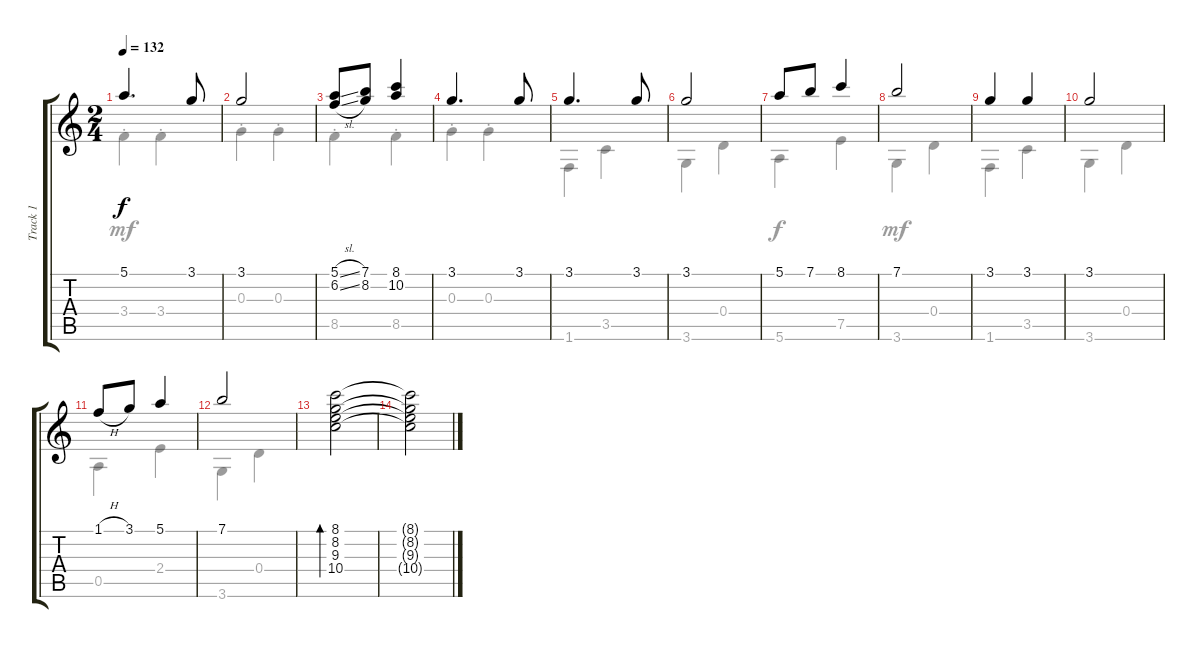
\track ("Track 1" "Track 1") {instrument acousticguitarnylon}
\staff {score tabs}
\tuning (E4 B3 G3 D3 A2 E2) {hide}
\voice
\ts (2 4)
\tempo 132
\clef g2
\ks c
5.1.4{d dy f} 3.1.8 |
3.1.2 |
(5.1{sl} 6.2{sl}).8 (7.1 8.2).8 (8.1 10.2).4 |
3.1.4{d} 3.1.8 |
3.1.4{d} 3.1.8 |
3.1.2 |
5.1.8 7.1.8 8.1.4 |
7.1.2 |
3.1.4 3.1.4 |
3.1.2 |
1.1{h}.8 3.1.8 5.1.4 |
7.1.2 |
(8.1 8.2 9.3 10.4).2{bd 240} |
(8.1{t} 8.2{t} 9.3{t} 10.4{t}).2
\voice
\clef g2
\ottava regular
\simile none
\ks c
3.4{st}.4{dy mf} 3.4{st}.4 |
0.3{st}.4 0.3{st}.4 |
8.5{st}.4 8.5{st}.4 |
0.3{st}.4 0.3{st}.4 |
1.6.4 3.5.4 |
3.6.4 0.4.4 |
5.6.4{dy f} 7.5.4 |
3.6.4{dy mf} 0.4.4 |
1.6.4 3.5.4 |
3.6.4 0.4.4 |
0.5.4 2.4.4 |
3.6.4 0.4.4 |
|
